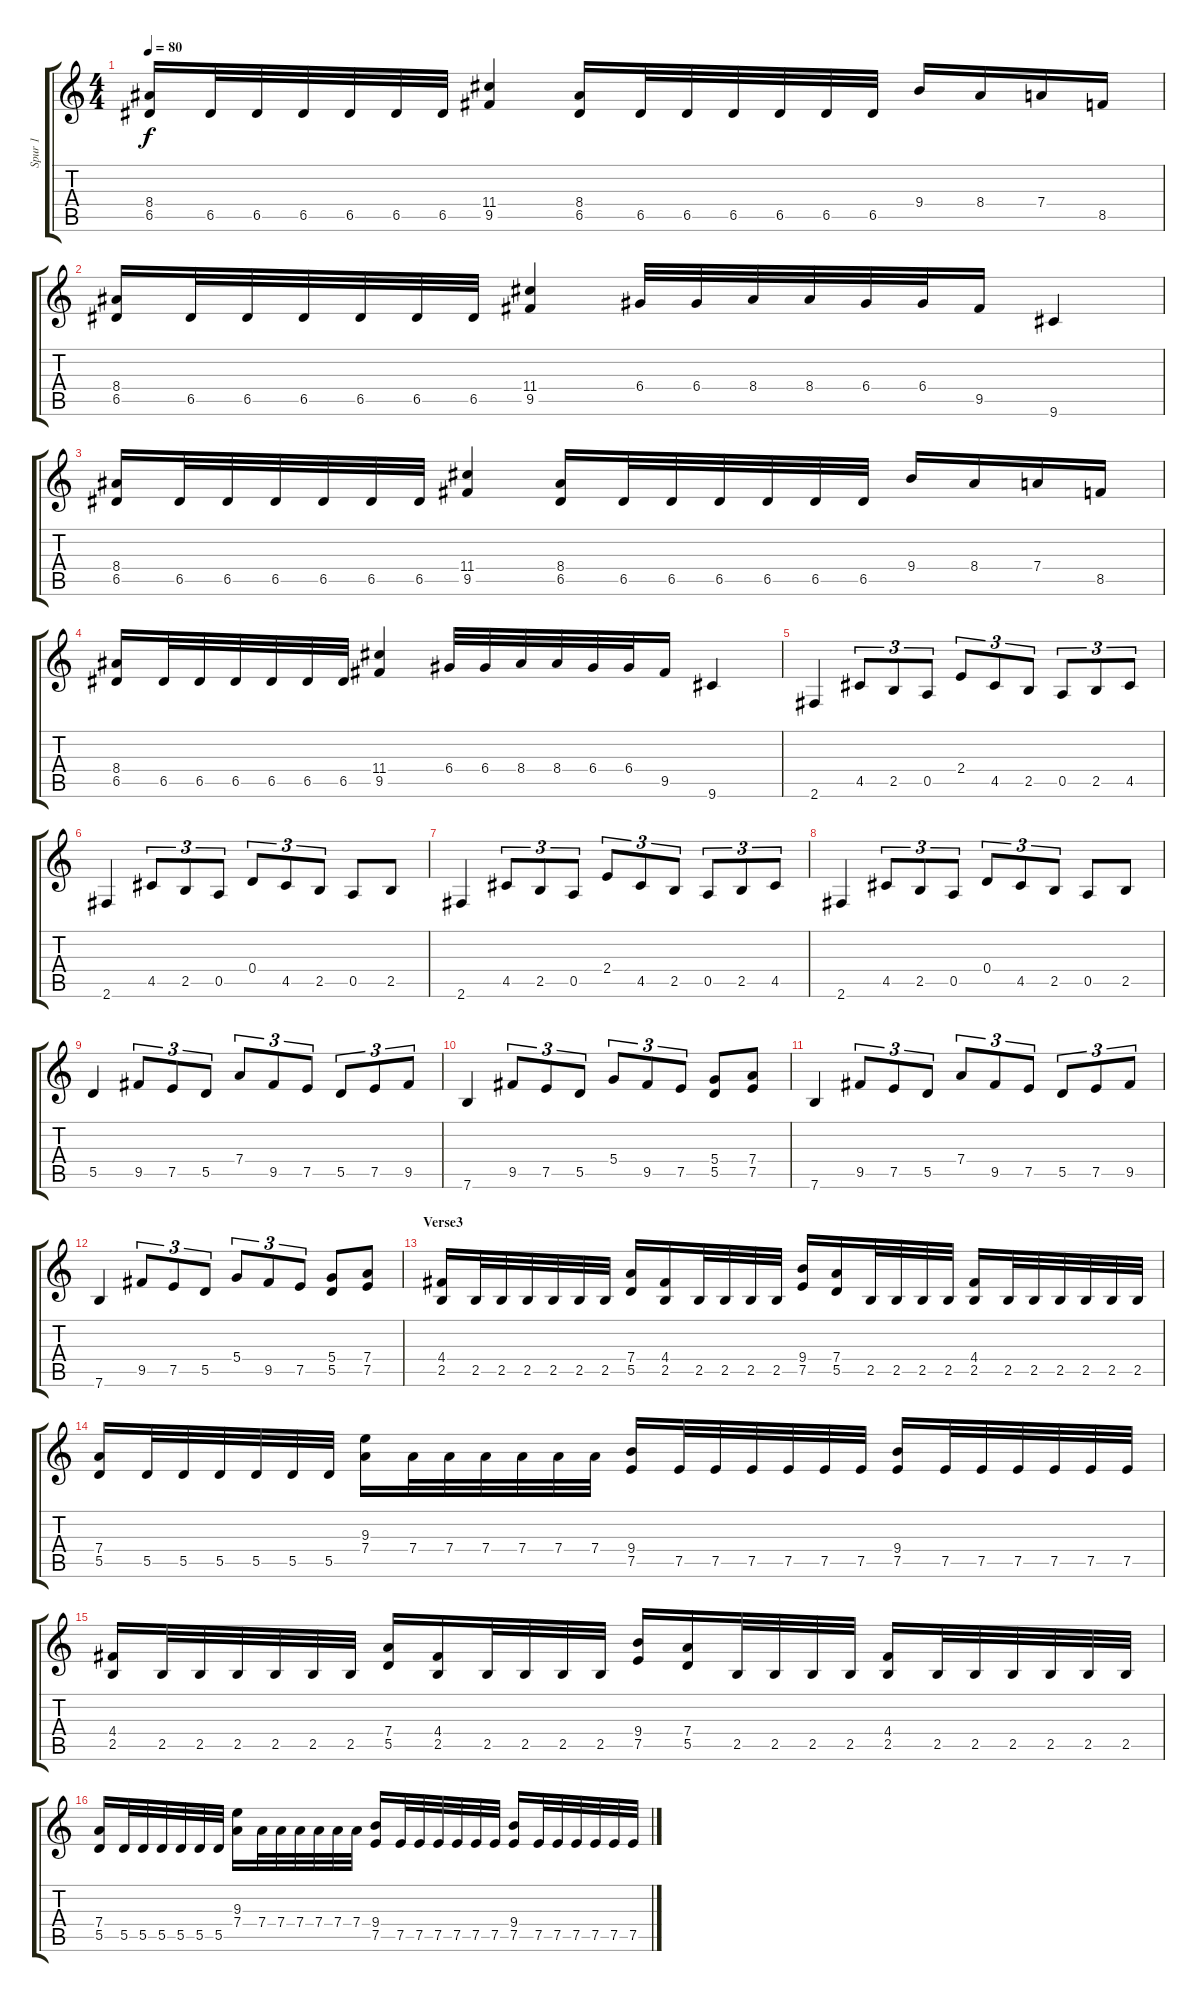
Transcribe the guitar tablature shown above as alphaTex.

\track ("Spur 1" "Spur 1") {instrument distortionguitar}
\staff {score tabs}
\tuning (E4 B3 G3 D3 A2 E2) {hide}
\ts (4 4)
\tempo 80
\clef g2
\ks c
(8.4 6.5).16{dy f} 6.5.32 6.5.32 6.5.32 6.5.32 6.5.32 6.5.32 (11.4 9.5).4 (8.4 6.5).16 6.5.32 6.5.32 6.5.32 6.5.32 6.5.32 6.5.32 9.4.16 8.4.16 7.4.16 8.5.16 |
(8.4 6.5).16 6.5.32 6.5.32 6.5.32 6.5.32 6.5.32 6.5.32 (11.4 9.5).4 6.4.32 6.4.32 8.4.32 8.4.32 6.4.32 6.4.32 9.5.16 9.6.4 |
(8.4 6.5).16 6.5.32 6.5.32 6.5.32 6.5.32 6.5.32 6.5.32 (11.4 9.5).4 (8.4 6.5).16 6.5.32 6.5.32 6.5.32 6.5.32 6.5.32 6.5.32 9.4.16 8.4.16 7.4.16 8.5.16 |
(8.4 6.5).16 6.5.32 6.5.32 6.5.32 6.5.32 6.5.32 6.5.32 (11.4 9.5).4 6.4.32 6.4.32 8.4.32 8.4.32 6.4.32 6.4.32 9.5.16 9.6.4 |
2.6.4 4.5.8{tu (3 2)} 2.5.8{tu (3 2)} 0.5.8{tu (3 2)} 2.4.8{tu (3 2)} 4.5.8{tu (3 2)} 2.5.8{tu (3 2)} 0.5.8{tu (3 2)} 2.5.8{tu (3 2)} 4.5.8{tu (3 2)} |
2.6.4 4.5.8{tu (3 2)} 2.5.8{tu (3 2)} 0.5.8{tu (3 2)} 0.4.8{tu (3 2)} 4.5.8{tu (3 2)} 2.5.8{tu (3 2)} 0.5.8 2.5.8 |
2.6.4 4.5.8{tu (3 2)} 2.5.8{tu (3 2)} 0.5.8{tu (3 2)} 2.4.8{tu (3 2)} 4.5.8{tu (3 2)} 2.5.8{tu (3 2)} 0.5.8{tu (3 2)} 2.5.8{tu (3 2)} 4.5.8{tu (3 2)} |
2.6.4 4.5.8{tu (3 2)} 2.5.8{tu (3 2)} 0.5.8{tu (3 2)} 0.4.8{tu (3 2)} 4.5.8{tu (3 2)} 2.5.8{tu (3 2)} 0.5.8 2.5.8 |
5.5.4 9.5.8{tu (3 2)} 7.5.8{tu (3 2)} 5.5.8{tu (3 2)} 7.4.8{tu (3 2)} 9.5.8{tu (3 2)} 7.5.8{tu (3 2)} 5.5.8{tu (3 2)} 7.5.8{tu (3 2)} 9.5.8{tu (3 2)} |
7.6.4 9.5.8{tu (3 2)} 7.5.8{tu (3 2)} 5.5.8{tu (3 2)} 5.4.8{tu (3 2)} 9.5.8{tu (3 2)} 7.5.8{tu (3 2)} (5.4 5.5).8 (7.4 7.5).8 |
7.6.4 9.5.8{tu (3 2)} 7.5.8{tu (3 2)} 5.5.8{tu (3 2)} 7.4.8{tu (3 2)} 9.5.8{tu (3 2)} 7.5.8{tu (3 2)} 5.5.8{tu (3 2)} 7.5.8{tu (3 2)} 9.5.8{tu (3 2)} |
7.6.4 9.5.8{tu (3 2)} 7.5.8{tu (3 2)} 5.5.8{tu (3 2)} 5.4.8{tu (3 2)} 9.5.8{tu (3 2)} 7.5.8{tu (3 2)} (5.4 5.5).8 (7.4 7.5).8 |
\section ("" "Verse3")
(4.4 2.5).16 2.5.32 2.5.32 2.5.32 2.5.32 2.5.32 2.5.32 (7.4 5.5).16 (4.4 2.5).16 2.5.32 2.5.32 2.5.32 2.5.32 (9.4 7.5).16 (7.4 5.5).16 2.5.32 2.5.32 2.5.32 2.5.32 (4.4 2.5).16 2.5.32 2.5.32 2.5.32 2.5.32 2.5.32 2.5.32 |
(7.4 5.5).16 5.5.32 5.5.32 5.5.32 5.5.32 5.5.32 5.5.32 (9.3 7.4).16 7.4.32 7.4.32 7.4.32 7.4.32 7.4.32 7.4.32 (9.4 7.5).16 7.5.32 7.5.32 7.5.32 7.5.32 7.5.32 7.5.32 (9.4 7.5).16 7.5.32 7.5.32 7.5.32 7.5.32 7.5.32 7.5.32 |
(4.4 2.5).16 2.5.32 2.5.32 2.5.32 2.5.32 2.5.32 2.5.32 (7.4 5.5).16 (4.4 2.5).16 2.5.32 2.5.32 2.5.32 2.5.32 (9.4 7.5).16 (7.4 5.5).16 2.5.32 2.5.32 2.5.32 2.5.32 (4.4 2.5).16 2.5.32 2.5.32 2.5.32 2.5.32 2.5.32 2.5.32 |
(7.4 5.5).16 5.5.32 5.5.32 5.5.32 5.5.32 5.5.32 5.5.32 (9.3 7.4).16 7.4.32 7.4.32 7.4.32 7.4.32 7.4.32 7.4.32 (9.4 7.5).16 7.5.32 7.5.32 7.5.32 7.5.32 7.5.32 7.5.32 (9.4 7.5).16 7.5.32 7.5.32 7.5.32 7.5.32 7.5.32 7.5.32
